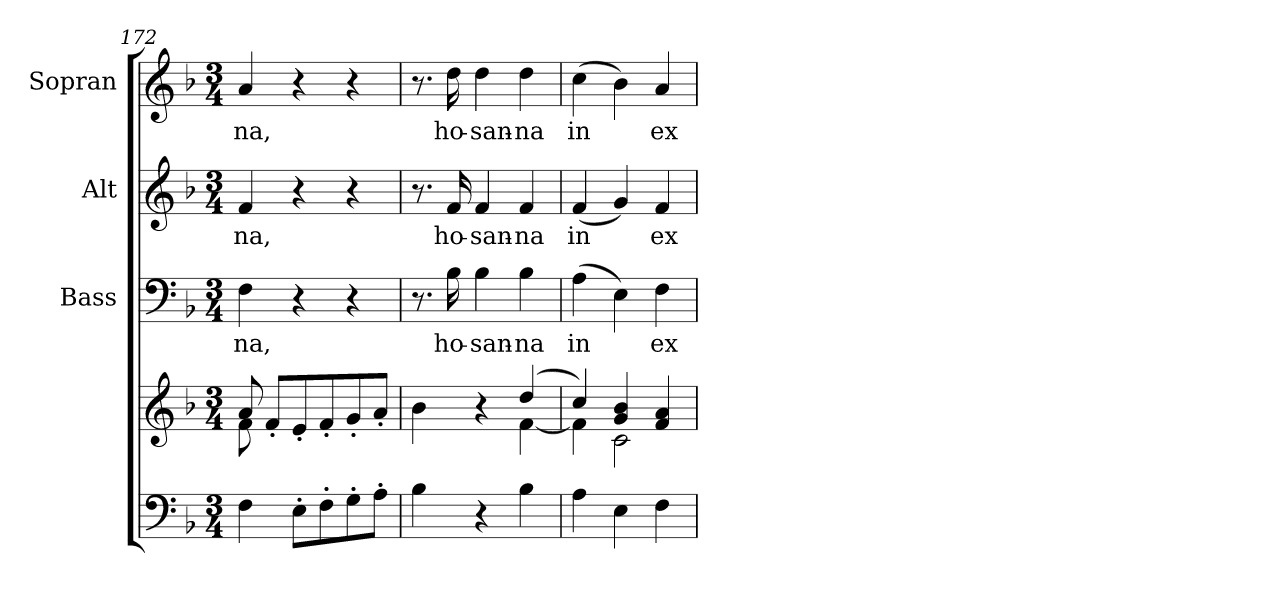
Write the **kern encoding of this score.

**kern	**kern	**kern	**text	**kern	**text	**kern	**text
*part4	*part4	*part3	*part3	*part2	*part2	*part1	*part1
*staff5	*staff4	*staff3	*staff3	*staff2	*staff2	*staff1	*staff1
*	*	*I"Bass	*	*I"Alt	*	*I"Sopran	*
*	*	*I'B.	*	*I'A.	*	*I'S.	*
*clefF4	*clefG2	*clefF4	*	*clefG2	*	*clefG2	*
*k[b-]	*k[b-]	*k[b-]	*	*k[b-]	*	*k[b-]	*
*F:	*F:	*F:	*	*F:	*	*F:	*
*M3/4	*M3/4	*M3/4	*	*M3/4	*	*M3/4	*
=172	=172	=172	=172	=172	=172	=172	=172
*	*^	*	*	*	*	*	*
!	!	!	!	!LO:LY:b	!	!LO:LY:b	!	!LO:LY:b
4F\	8a/	8f\	4F\	-na,	4f/	-na,	4a/	-na,
.	8f'</L	8ryy	.	.	.	.	.	.
8E'>\L	8e'</	4ryy	4r	.	4r	.	4r	.
8F'>\	8f'</	.	.	.	.	.	.	.
8G'>\	8g'</	4ryy	4r	.	4r	.	4r	.
8A'>\J	8a'</J	.	.	.	.	.	.	.
=173	=173	=173	=173	=173	=173	=173	=173	=173
4B-\	4b-\	2ryy	8.r	.	8.r	.	8.r	.
!	!	!	!	!LO:LY:b	!	!LO:LY:b	!	!LO:LY:b
.	.	.	16B-\	ho-	16f/	ho-	16dd\	ho-
!	!	!	!	!LO:LY:b	!	!LO:LY:b	!	!LO:LY:b
4r	4r	.	4B-\	-san-	4f/	-san-	4dd\	-san-
!	!	!	!	!LO:LY:b	!	!LO:LY:b	!	!LO:LY:b
4B-\	(4dd/	[<4f\	4B-\	-na	4f/	-na	4dd\	-na
=174	=174	=174	=174	=174	=174	=174	=174	=174
!	!	!	!	!LO:LY:b	!	!LO:LY:b	!	!LO:LY:b
4A\	4cc/)	4f\]	(>4A\	in	(<4f/	in	(>4cc\	in
4E\	4g/ 4b-/	2c\	4E\)	.	4g/)	.	4b-\)	.
!	!	!	!	!LO:LY:b	!	!LO:LY:b	!	!LO:LY:b
4F\	4f/ 4a/	.	4F\	ex-	4f/	ex-	4a/	ex-
*	*v	*v	*	*	*	*	*	*
=	=	=	=	=	=	=	=
*-	*-	*-	*-	*-	*-	*-	*-
